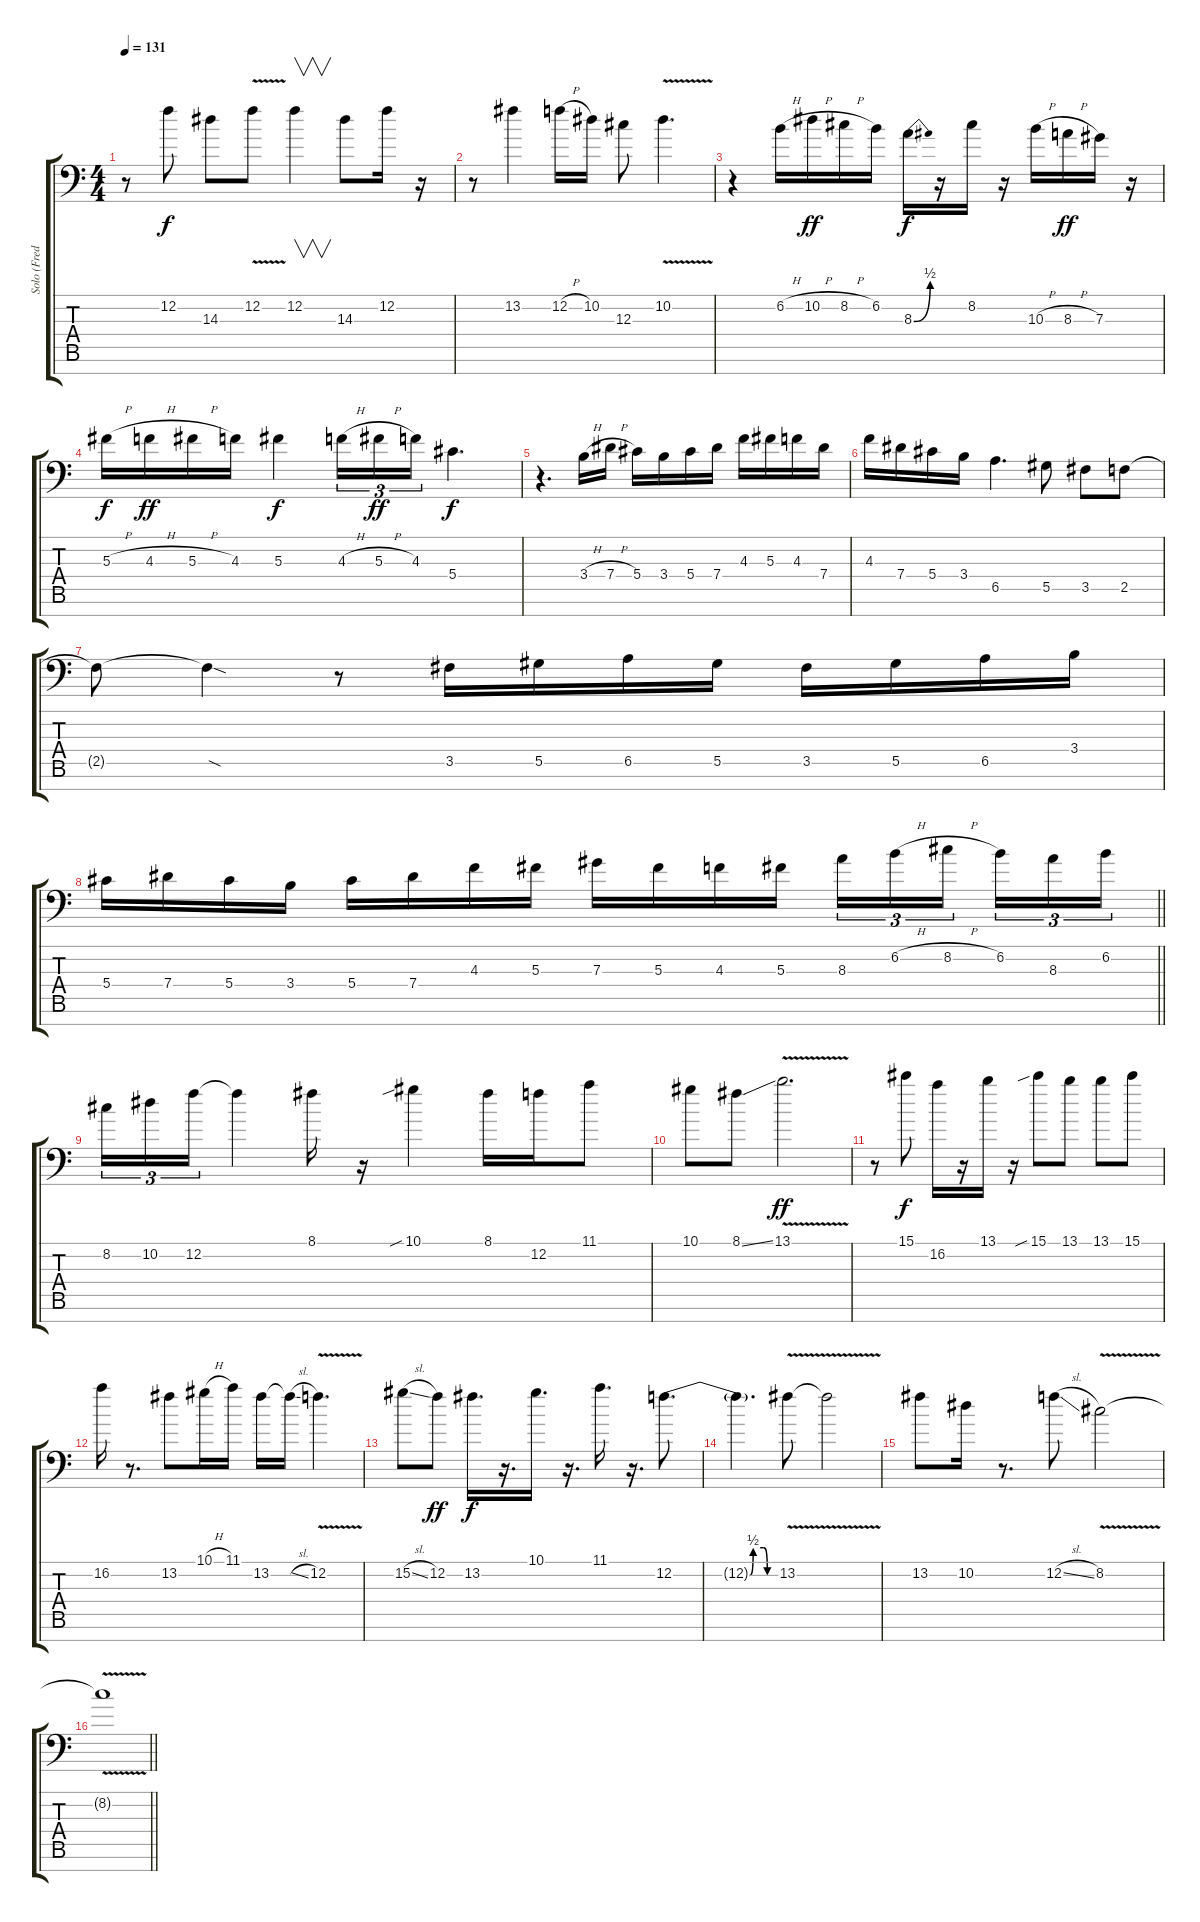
\track ("Solo (Fredrik Thordendal)" "Solo (Fred") {instrument overdrivenguitar}
\staff {score tabs}
\tuning (Bb3 F3 Db3 Ab2 Eb2 Bb1 F1) {hide}
\ts (4 4)
\tempo 131
\clef f4
\ks c
r.8{dy f} 12.2.8 14.3.8 12.2{v}.8 12.2.4{v} 14.3.8 12.2.16 r.16 |
r.8 13.2.4 12.2{h}.16 10.2.16 12.3.8 10.2{v}.4{d} |
r.4 6.2{h}.16 10.2{h}.16{dy ff} 8.2{h}.16 6.2.16 8.3{be (bend 0 0 60 2)}.16{dy f} r.16 8.2.16 r.16 10.3{h}.16 8.3{h}.16{dy ff} 7.3.16 r.16 |
5.3{h}.16{dy f} 4.3{h}.16{dy ff} 5.3{h}.16 4.3.16 5.3.4{dy f} 4.3{h}.16{tu (3 2)} 5.3{h}.16{tu (3 2) dy ff} 4.3.16{tu (3 2)} 5.4.4{d dy f} |
r.4{d} 3.4{h}.16 7.4{h}.16 5.4.16 3.4.16 5.4.16 7.4.16 4.3.16 5.3.16 4.3.16 7.4.16 |
4.3.16 7.4.16 5.4.16 3.4.16 6.5.4{d} 5.5.8 3.5.8 2.5.8 |
2.5{t}.8 2.5{sod t}.4 r.8 3.5.16 5.5.16 6.5.16 5.5.16 3.5.16 5.5.16 6.5.16 3.4.16 |
\barLineRight lightlight
5.4.16 7.4.16 5.4.16 3.4.16 5.4.16 7.4.16 4.3.16 5.3.16 7.3.16 5.3.16 4.3.16 5.3.16 8.3.16{tu (3 2)} 6.2{h}.16{tu (3 2)} 8.2{h}.16{tu (3 2) beam splitsecondary} 6.2.16{tu (3 2)} 8.3.16{tu (3 2)} 6.2.16{tu (3 2)} |
8.2.16{tu (3 2)} 10.2.16{tu (3 2)} 12.2.16{tu (3 2)} 12.2{t}.4 8.1.16 r.16 10.1{sib}.4 8.1.16 12.2.16 11.1.8 |
10.1.8 8.1{ss}.8 13.1{v}.2{d dy ff} |
r.8 15.1.8{dy f} 16.2.16 r.16 13.1.16 r.16 15.1{sib}.8 13.1.8 13.1.8 15.1.8 |
16.2.16 r.8{d} 13.2.8 10.1{h}.16 11.1.16 13.2.16 13.2{sl t}.16 12.2{v}.4{d} |
15.2{sl}.8 12.2.8{dy ff} 13.2.16{d dy f} r.16{d} 10.1.16{d} r.16{d} 11.1.16{d} r.16{d} 12.2{be (custom 0 0 15 0 30 0 43 0 45 2 51 2 53 0 55 0 60 0)}.8{d} |
12.2{t}.4{d} 13.2{v}.8 13.2{t}.2 |
13.2.8 10.2.16 r.8{d} 12.2{sl}.8 8.2{v}.2 |
\barLineRight lightlight
8.2{t}.1
